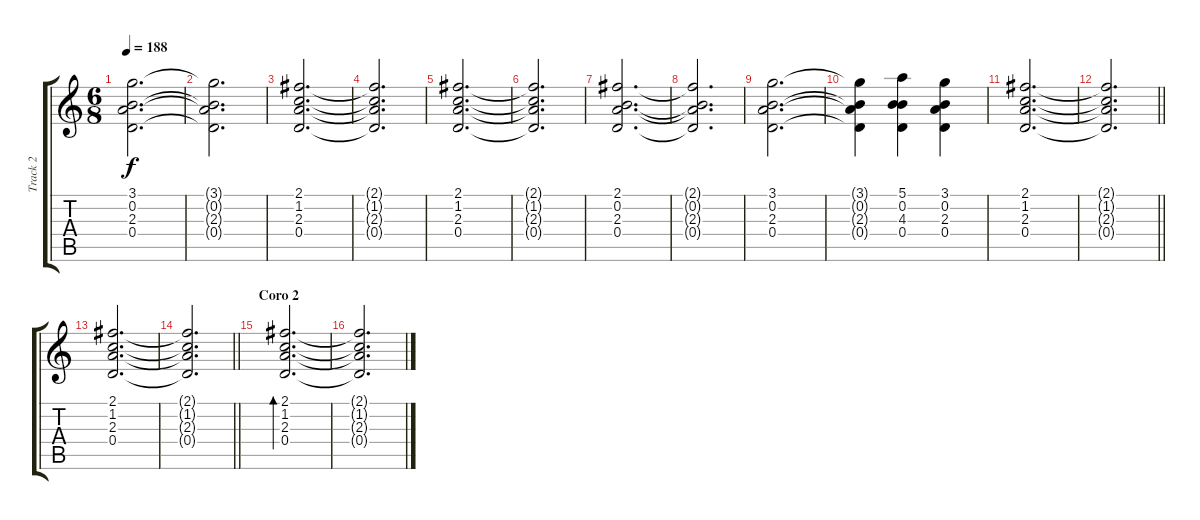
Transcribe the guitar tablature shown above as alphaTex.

\track ("Track 2" "Track 2") {instrument electricguitarclean}
\staff {score tabs}
\tuning (E4 B3 G3 D3 A2 E2) {hide}
\ts (6 8)
\tempo 188
\clef g2
\ks c
(3.1 0.2 2.3 0.4).2{d dy f} |
(3.1{t} 0.2{t} 2.3{t} 0.4{t}).2{d} |
(2.1 1.2 2.3 0.4).2{d} |
(2.1{t} 1.2{t} 2.3{t} 0.4{t}).2{d} |
(2.1 1.2 2.3 0.4).2{d} |
(2.1{t} 1.2{t} 2.3{t} 0.4{t}).2{d} |
(2.1 0.2 2.3 0.4).2{d} |
(2.1{t} 0.2{t} 2.3{t} 0.4{t}).2{d} |
(3.1 0.2 2.3 0.4).2{d} |
(3.1{t} 0.2{t} 2.3{t} 0.4{t}).4 (5.1 0.2 4.3 0.4).4 (3.1 0.2 2.3 0.4).4 |
(2.1 1.2 2.3 0.4).2{d} |
\barLineRight lightlight
(2.1{t} 1.2{t} 2.3{t} 0.4{t}).2{d} |
(2.1 1.2 2.3 0.4).2{d} |
\barLineRight lightlight
(2.1{t} 1.2{t} 2.3{t} 0.4{t}).2{d} |
\section ("" "Coro 2")
(2.1 1.2 2.3 0.4).2{d bd 120 volume 12 instrument sitar} |
(2.1{t} 1.2{t} 2.3{t} 0.4{t}).2{d}
